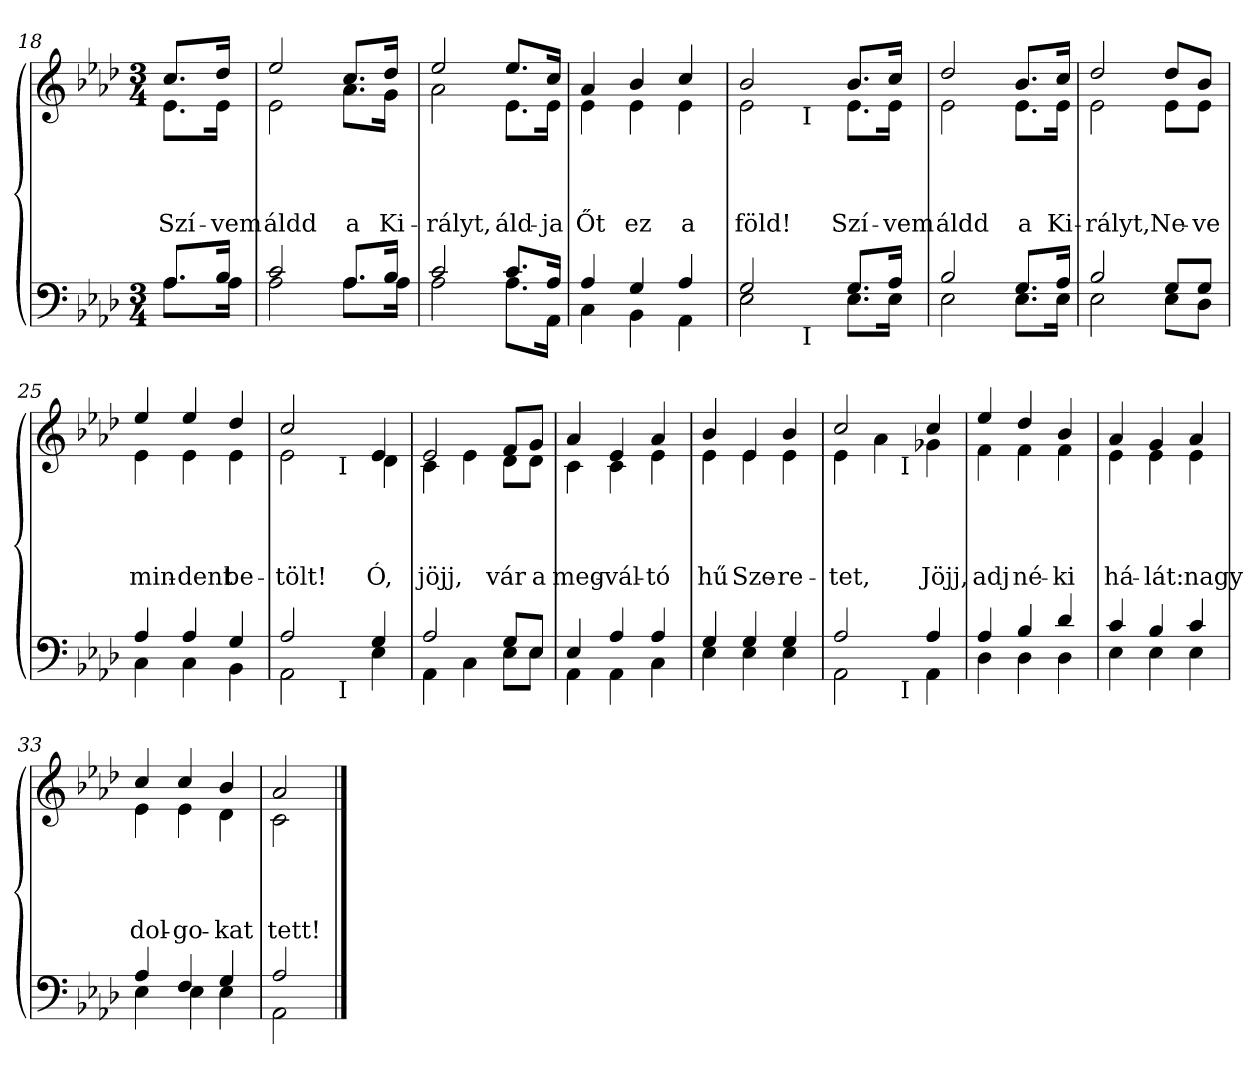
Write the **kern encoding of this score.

**kern	**kern	**text	**text	**text	**text
*part2	*part1	*part1	*part1	*part1	*part1
*staff2	*staff1	*staff1	*staff1	*staff1	*staff1
*clefF4	*clefG2	*	*	*	*
*k[b-e-a-d-]	*k[b-e-a-d-]	*	*	*	*
*A-:	*A-:	*	*	*	*
*M3/4	*M3/4	*	*	*	*
=18	=18	=18	=18	=18	=18
*^	*	*	*	*	*
!	!	!	!	!	!	!LO:LY:b
*	*	*^	*	*	*	*
8.A-/L	8.A-\L	8.cc/L	8.e-\L	.	.	.	Szí-
!	!	!	!	!	!	!	!LO:LY:b
16B-/Jk	16A-\Jk	16dd-/Jk	16e-\Jk	.	.	.	-vem
=19	=19	=19	=19	=19	=19	=19	=19
!	!	!	!	!	!	!	!LO:LY:b
2c/	2A-\	2ee-/	2e-\	.	.	.	áldd
!	!	!	!	!	!	!	!LO:LY:b
8.A-/L	8.A-\L	8.cc/L	8.a-\L	.	.	.	a
!	!	!	!	!	!	!	!LO:LY:b
16B-/Jk	16A-\Jk	16dd-/Jk	16g\Jk	.	.	.	Ki-
=20	=20	=20	=20	=20	=20	=20	=20
!	!	!	!	!	!	!	!LO:LY:b
2c/	2A-\	2ee-/	2a-\	.	.	.	-rályt,
!	!	!	!	!	!	!	!LO:LY:b
8.c/L	8.A-\L	8.ee-/L	8.e-\L	.	.	.	áld-
!	!	!	!	!	!	!	!LO:LY:b
16A-/Jk	16AA-\Jk	16cc/Jk	16e-\Jk	.	.	.	-ja
!!LO:LB:g=z	!!
=21	=21	=21	=21	=21	=21	=21	=21
!	!	!	!	!	!	!	!LO:LY:b
4A-/	4C\	4a-/	4e-\	.	.	.	Őt
!	!	!	!	!	!	!	!LO:LY:b
4G/	4BB-\	4b-/	4e-\	.	.	.	ez
!	!	!	!	!	!	!	!LO:LY:b
4A-/	4AA-\	4cc/	4e-\	.	.	.	a
*	*	*v	*v	*	*	*	*
=22	=22	=22	=22	=22	=22	=22
*	*	*^	*	*	*	*
!	!	!	!	!	!	!	!LO:LY:b
*	*^	*	*^	*	*	*	*
2G/	2E-\	4ryy	2b-/	2e-\	4ryy	.	.	.	föld!
.	.	32ryy	.	.	32ryy	.	.	.	.
!	!	!	!	!	!LO:TX:b:t=I	!	!	!	!
!	!	!LO:TX:b:t=I	!	!	!	!	!	!	!
.	.	4...ryy	.	.	4...ryy	.	.	.	.
!	!	!	!	!	!	!	!	!	!LO:LY:b
8.G/L	8.E-\L	.	8.b-/L	8.e-\L	.	.	.	.	Szí-
!	!	!	!	!	!	!	!	!	!LO:LY:b
16A-/Jk	16E-\Jk	.	16cc/Jk	16e-\Jk	.	.	.	.	-vem
*	*v	*v	*	*	*	*	*	*	*
*	*	*v	*v	*v	*	*	*	*
=23	=23	=23	=23	=23	=23	=23
*	*^	*^	*	*	*	*
*	*	*	*	*^	*	*	*	*
!	!	!	!	!	!	!	!	!	!LO:LY:b
*	*v	*v	*	*	*	*	*	*	*
*	*	*	*v	*v	*	*	*	*
2B-/	2E-\	2dd-/	2e-\	.	.	.	áldd
!	!	!	!	!	!	!	!LO:LY:b
8.G/L	8.E-\L	8.b-/L	8.e-\L	.	.	.	a
!	!	!	!	!	!	!	!LO:LY:b
16A-/Jk	16E-\Jk	16cc/Jk	16e-\Jk	.	.	.	Ki-
=24	=24	=24	=24	=24	=24	=24	=24
!	!	!	!	!	!	!	!LO:LY:b
2B-/	2E-\	2dd-/	2e-\	.	.	.	-rályt,
!	!	!	!	!	!	!	!LO:LY:b
8G/L	8E-\L	8dd-/L	8e-\L	.	.	.	Ne-
!	!	!	!	!	!	!	!LO:LY:b
8G/J	8D-\J	8b-/J	8e-\J	.	.	.	-ve
=25	=25	=25	=25	=25	=25	=25	=25
!	!	!	!	!	!	!	!LO:LY:b
4A-/	4C\	4ee-/	4e-\	.	.	.	min-
!	!	!	!	!	!	!	!LO:LY:b
4A-/	4C\	4ee-/	4e-\	.	.	.	-dent
!	!	!	!	!	!	!	!LO:LY:b
4G/	4BB-\	4dd-/	4e-\	.	.	.	be-
*	*	*v	*v	*	*	*	*
=26	=26	=26	=26	=26	=26	=26
*	*	*^	*	*	*	*
!	!	!	!	!	!	!	!LO:LY:b
*	*^	*	*^	*	*	*	*
2A-/	2AA-\	4ryy	2cc/	2e-\	4ryy	.	.	.	-tölt!
.	.	16ryy	.	.	16ryy	.	.	.	.
!	!	!	!	!	!LO:TX:b:t=I	!	!	!	!
!	!	!LO:TX:b:t=I	!	!	!	!	!	!	!
.	.	4..ryy	.	.	4..ryy	.	.	.	.
!	!	!	!	!	!	!	!	!	!LO:LY:b
4G/	4E-\	.	4e-/	4d-\	.	.	.	.	Ó,
*	*v	*v	*	*	*	*	*	*	*
*	*	*v	*v	*v	*	*	*	*
=27	=27	=27	=27	=27	=27	=27
*	*^	*^	*	*	*	*
*	*	*	*	*^	*	*	*	*
!	!	!	!	!	!	!	!	!	!LO:LY:b
*	*v	*v	*	*	*	*	*	*	*
*	*	*	*v	*v	*	*	*	*
2A-/	4AA-\	2e-/	4c\	.	.	.	jöjj,
.	4C\	.	4e-\	.	.	.	.
!	!	!	!	!	!	!	!LO:LY:b
8G/L	8E-\L	8f/L	8d-\L	.	.	.	vár
!	!	!	!	!	!	!	!LO:LY:b
8E-/J	8E-\J	8g/J	8d-\J	.	.	.	a
!!LO:LB:g=z	!!
=28	=28	=28	=28	=28	=28	=28	=28
!	!	!	!	!	!	!	!LO:LY:b
4E-/	4AA-\	4a-/	4c\	.	.	.	meg-
!	!	!	!	!	!	!	!LO:LY:b
4A-/	4AA-\	4e-/	4c\	.	.	.	-vál-
!	!	!	!	!	!	!	!LO:LY:b
4A-/	4C\	4a-/	4e-\	.	.	.	-tó
=29	=29	=29	=29	=29	=29	=29	=29
!	!	!	!	!	!	!	!LO:LY:b
4G/	4E-\	4b-/	4e-\	.	.	.	hű
!	!	!	!	!	!	!	!LO:LY:b
4G/	4E-\	4e-/	4e-\	.	.	.	Sze-
!	!	!	!	!	!	!	!LO:LY:b
4G/	4E-\	4b-/	4e-\	.	.	.	-re-
*	*	*v	*v	*	*	*	*
=30	=30	=30	=30	=30	=30	=30
*	*	*^	*	*	*	*
!	!	!	!	!	!	!	!LO:LY:b
*	*^	*	*^	*	*	*	*
2A-/	2AA-\	4.ryy	2cc/	4e-\	4.ryy	.	.	.	-tet,
.	.	.	.	4a-\	.	.	.	.	.
!	!	!	!	!	!LO:TX:b:t=I	!	!	!	!
!	!	!LO:TX:b:t=I	!	!	!	!	!	!	!
.	.	4.ryy	.	.	4.ryy	.	.	.	.
!	!	!	!	!	!	!	!	!	!LO:LY:b
4A-/	4AA-\	.	4cc/	4g-X\	.	.	.	.	Jöjj,
*	*v	*v	*	*	*	*	*	*	*
*	*	*v	*v	*v	*	*	*	*
=31	=31	=31	=31	=31	=31	=31
*	*^	*^	*	*	*	*
*	*	*	*	*^	*	*	*	*
!	!	!	!	!	!	!	!	!	!LO:LY:b
*	*v	*v	*	*	*	*	*	*	*
*	*	*	*v	*v	*	*	*	*
4A-/	4D-\	4ee-/	4f\	.	.	.	adj
!	!	!	!	!	!	!	!LO:LY:b
4B-/	4D-\	4dd-/	4f\	.	.	.	né-
!	!	!	!	!	!	!	!LO:LY:b
4d-/	4D-\	4b-/	4f\	.	.	.	-ki
=32	=32	=32	=32	=32	=32	=32	=32
!	!	!	!	!	!	!	!LO:LY:b
4c/	4E-\	4a-/	4e-\	.	.	.	há-
!	!	!	!	!	!	!	!LO:LY:b
4B-/	4E-\	4g/	4e-\	.	.	.	-lát:
!	!	!	!	!	!	!	!LO:LY:b
4c/	4E-\	4a-/	4e-\	.	.	.	nagy
=33	=33	=33	=33	=33	=33	=33	=33
!	!	!	!	!	!	!	!LO:LY:b
4A-/	4E-\	4cc/	4e-\	.	.	.	dol-
!	!	!	!	!	!	!	!LO:LY:b
4F/	4E-\	4cc/	4e-\	.	.	.	-go-
!	!	!	!	!	!	!	!LO:LY:b
4G/	4E-\	4b-/	4d-\	.	.	.	-kat
=34	=34	=34	=34	=34	=34	=34	=34
!	!	!	!	!	!	!	!LO:LY:b
2A-/	2AA-\	2a-/	2c\	.	.	.	tett!
*v	*v	*	*	*	*	*	*
*	*v	*v	*	*	*	*
==	==	==	==	==	==
*-	*-	*-	*-	*-	*-
